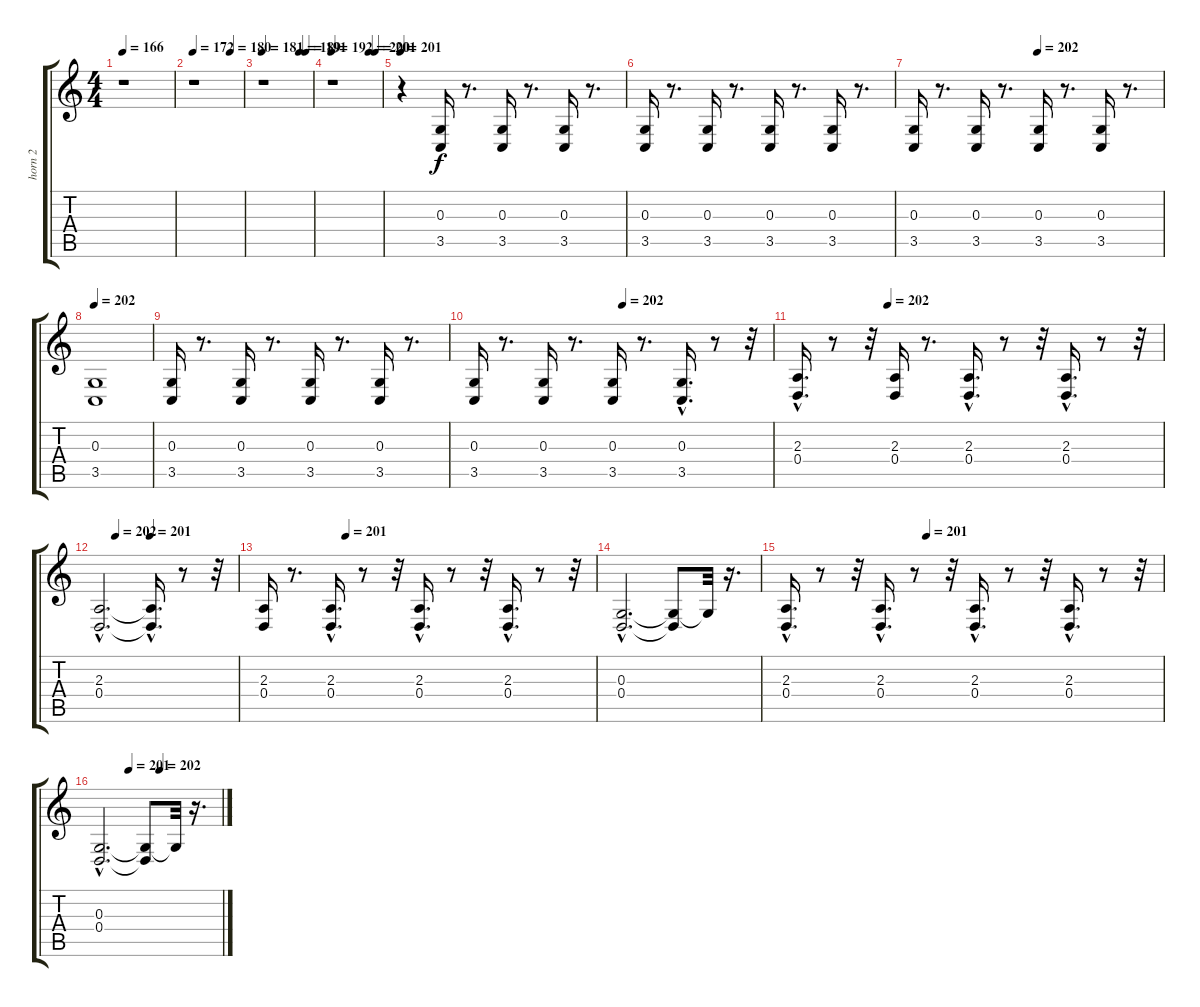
\track ("horn 2" "horn 2") {instrument stringensemble1}
\staff {score tabs}
\tuning (E4 B3 G3 D3 A2 E2) {hide}
\ts (4 4)
\tempo 166
\clef g2
\ks c
r.1{dy f instrument stringensemble1} |
\tempo 172
\tempo (180 0.75)
r.1 |
\tempo 181
\tempo (189 0.75)
\tempo (191 0.875)
r.1 |
\tempo 192
\tempo (200 0.75)
\tempo (201 0.875)
r.1 |
\tempo 201
r.4 (0.3 3.5).16 r.8{d} (0.3 3.5).16 r.8{d} (0.3 3.5).16 r.8{d} |
(0.3 3.5).16 r.8{d} (0.3 3.5).16 r.8{d} (0.3 3.5).16 r.8{d} (0.3 3.5).16 r.8{d} |
\tempo (202 0.5)
(0.3 3.5).16 r.8{d} (0.3 3.5).16 r.8{d} (0.3 3.5).16 r.8{d} (0.3 3.5).16 r.8{d} |
\tempo 202
(0.3 3.5).1 |
(0.3 3.5).16 r.8{d} (0.3 3.5).16 r.8{d} (0.3 3.5).16 r.8{d} (0.3 3.5).16 r.8{d} |
\tempo (202 0.5)
(0.3 3.5).16 r.8{d} (0.3 3.5).16 r.8{d} (0.3 3.5).16 r.8{d} (0.3{hac} 3.5).16{d} r.8 r.32 |
\tempo (202 0.25)
(2.3{hac} 0.4{hac}).16{d} r.8 r.32 (2.3 0.4).16 r.8{d} (2.3{hac} 0.4).16{d} r.8 r.32 (2.3{hac} 0.4).16{d} r.8 r.32 |
\tempo (202 0.125)
\tempo (201 0.375)
(2.3{hac} 0.4{hac}).2{d} (2.3{hac t} 0.4{hac t}).16{d} r.8 r.32 |
\tempo (201 0.25)
(2.3 0.4).16 r.8{d} (2.3{hac} 0.4).16{d} r.8 r.32 (2.3{hac} 0.4).16{d} r.8 r.32 (2.3{hac} 0.4).16{d} r.8 r.32 |
(0.3{hac} 0.4{hac}).2{d} (0.3{t} 0.4{t}).8 0.3{t}.32 r.16{d} |
\tempo (201 0.375)
(2.3{hac} 0.4{hac}).16{d} r.8 r.32 (2.3{hac} 0.4).16{d} r.8 r.32 (2.3{hac} 0.4).16{d} r.8 r.32 (2.3{hac} 0.4).16{d} r.8 r.32 |
\tempo (201 0.25)
\tempo (202 0.5)
(0.3{hac} 0.4{hac}).2{d} (0.3{t} 0.4{t}).8 0.3{t}.32 r.16{d}
